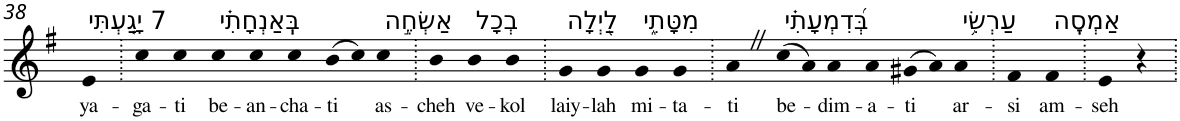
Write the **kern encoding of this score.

**kern	**text
*part1	*part1
*staff1	*staff1
*I"Piano	*
*I'Pno	*
!!LO:PB:g=z
*clefG2	*
*k[f#]	*
*G:	*
=38	=38
!LO:TX:a:t=7 יָגַ֤עְתִּי	!
!	!LO:LY:b
4e	ya-
=39.	=39.
!	!LO:LY:b
4cc	-ga-
!	!LO:LY:b
4cc	-ti
!LO:TX:a:t=בְּֽאַנְחָתִ֗י	!
!	!LO:LY:b
4cc	be-
!	!LO:LY:b
4cc	-an-
!	!LO:LY:b
4cc	-cha-
!	!LO:LY:b
(>8b	-ti
8cc)	.
!LO:TX:a:t=אַשְׂחֶ֣ה	!
!	!LO:LY:b
4cc	as-
=40.	=40.
!	!LO:LY:b
4b	-cheh
!LO:TX:a:t=בְכָל	!
!	!LO:LY:b
4b	ve-
!	!LO:LY:b
4b	-kol
=41.	=41.
!LO:TX:a:t=לַ֭יְלָה	!
!	!LO:LY:b
4g	laiy-
!	!LO:LY:b
4g	-lah
!LO:TX:a:t=מִטָּתִ֑י	!
!	!LO:LY:b
4g	mi-
!	!LO:LY:b
4g	-ta-
=42.	=42.
!	!LO:LY:b
4aZ	-ti
!LO:TX:a:t=בְּ֝דִמְעָתִ֗י	!
!	!LO:LY:b
(>8cc	be-
8a)	.
!	!LO:LY:b
4a	-dim-
!	!LO:LY:b
4a	-a-
!	!LO:LY:b
(>8g#X	-ti
8a)	.
!LO:TX:a:t=עַרְשִׂ֥י	!
!	!LO:LY:b
4a	ar-
=43.	=43.
!	!LO:LY:b
4f#	-si
!LO:TX:a:t=אַמְסֶֽה	!
!	!LO:LY:b
4f#	am-
=44.	=44.
!	!LO:LY:b
4e	-seh
4r	.
=.	=.
*-	*-
